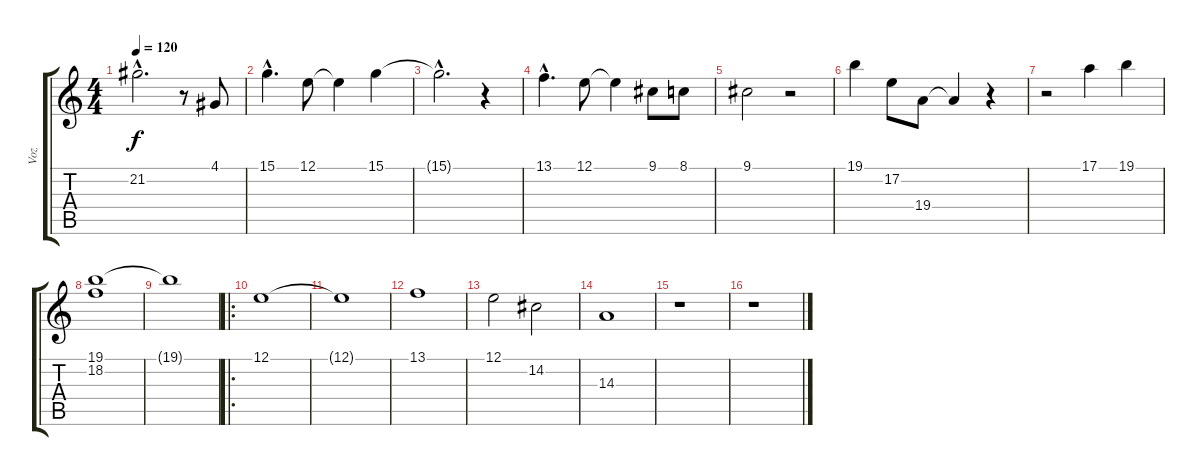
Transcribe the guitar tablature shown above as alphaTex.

\track ("Voz" "Voz") {instrument choiraahs}
\staff {score tabs}
\tuning (E4 B3 G3 D3 A2 E2) {hide}
\ts (4 4)
\tempo 120
\clef g2
\ks c
21.2{hac t}.2{d dy f} r.8 4.1.8 |
15.1{hac}.4{d} 12.1.8 12.1{t}.4 15.1.4 |
15.1{hac t}.2{d} r.4 |
13.1{hac}.4{d} 12.1.8 12.1{t}.4 9.1.8 8.1.8 |
9.1.2 r.2 |
19.1.4 17.2.8 19.4.8 19.4{t}.4 r.4 |
r.2 17.1.4 19.1.4 |
(19.1 18.2).1 |
19.1{t}.1 |
\ro
12.1.1 |
12.1{t}.1 |
13.1.1 |
12.1.2 14.2.2 |
14.3.1 |
r.1 |
r.1
